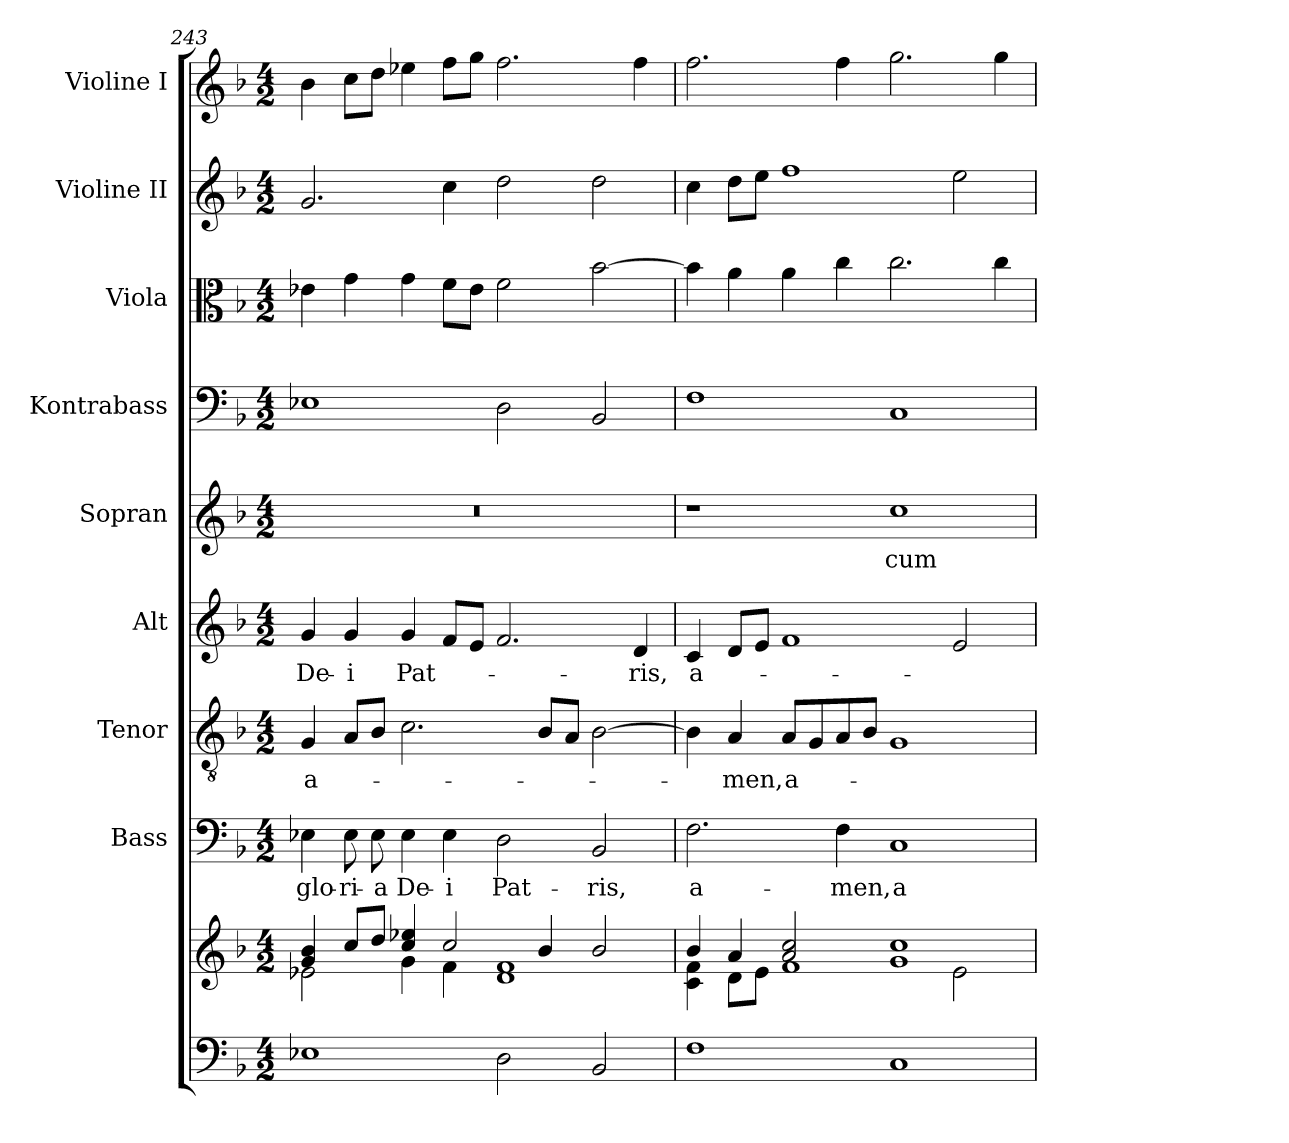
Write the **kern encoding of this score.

**kern	**kern	**kern	**text	**kern	**text	**kern	**text	**kern	**text	**kern	**kern	**kern	**kern
*part9	*part9	*part8	*part8	*part7	*part7	*part6	*part6	*part5	*part5	*part4	*part3	*part2	*part1
*staff10	*staff9	*staff8	*staff8	*staff7	*staff7	*staff6	*staff6	*staff5	*staff5	*staff4	*staff3	*staff2	*staff1
*	*	*I"Bass	*	*I"Tenor	*	*I"Alt	*	*I"Sopran	*	*I"Kontrabass	*I"Viola	*I"Violine II	*I"Violine I
*	*	*I'B.	*	*I'T.	*	*I'A.	*	*I'S.	*	*I'Kb.	*I'Vla.	*I'Vl. II	*I'Vl. I
*clefF4	*clefG2	*clefF4	*	*clefGv2	*	*clefG2	*	*clefG2	*	*clefF4	*clefC3	*clefG2	*clefG2
*	*	*	*	*	*	*	*	*	*	*ITrd7c12	*	*	*
*k[b-]	*k[b-]	*k[b-]	*	*k[b-]	*	*k[b-]	*	*k[b-]	*	*k[b-]	*k[b-]	*k[b-]	*k[b-]
*F:	*F:	*F:	*	*F:	*	*F:	*	*F:	*	*F:	*F:	*F:	*F:
*M4/2	*M4/2	*M4/2	*	*M4/2	*	*M4/2	*	*M4/2	*	*M4/2	*M4/2	*M4/2	*M4/2
=243	=243	=243	=243	=243	=243	=243	=243	=243	=243	=243	=243	=243	=243
*	*^	*	*	*	*	*	*	*	*	*	*	*	*
!	!	!	!	!LO:LY:b	!	!LO:LY:b	!	!LO:LY:b	!	!	!	!	!	!
1E-X	4g/ 4b-/	2e-X\	4E-X\	glo-	4G/	a-	4g/	De-	0r	.	1EE-X	4e-X\	2.g/	4b-\
!	!	!	!	!LO:LY:b	!	!	!	!LO:LY:b	!	!	!	!	!	!
.	8cc/L	.	8E-\	-ri-	8A/L	.	4g/	-i	.	.	.	4g\	.	8cc\L
!	!	!	!	!LO:LY:b	!	!	!	!	!	!	!	!	!	!
.	8dd/J	.	8E-\	-a	8B-/J	.	.	.	.	.	.	.	.	8dd\J
!	!	!	!	!LO:LY:b	!	!	!	!LO:LY:b	!	!	!	!	!	!
.	4cc/ 4ee-X/	4g\	4E-\	De-	2.c\	.	4g/	Pat-	.	.	.	4g\	.	4ee-X\
!	!	!	!	!LO:LY:b	!	!	!	!	!	!	!	!	!	!
.	2cc/	4f\	4E-\	-i	.	.	8f/L	.	.	.	.	8f\L	4cc\	8ff\L
.	.	.	.	.	.	.	8e/J	.	.	.	.	8e-\J	.	8gg\J
!	!	!	!	!LO:LY:b	!	!	!	!	!	!	!	!	!	!
2D\	.	1d 1f	2D\	Pat-	.	.	2.f/	.	.	.	2DD\	2f\	2dd\	2.ff\
.	4b-/	.	.	.	8B-/L	.	.	.	.	.	.	.	.	.
.	.	.	.	.	8A/J	.	.	.	.	.	.	.	.	.
!	!	!	!	!LO:LY:b	!	!	!	!	!	!	!	!	!	!
2BB-/	2b-/	.	2BB-/	-ris,	[2B-\	.	.	.	.	.	2BBB-/	[2b-\	2dd\	.
!	!	!	!	!	!	!	!	!LO:LY:b	!	!	!	!	!	!
.	.	.	.	.	.	.	4d/	-ris,	.	.	.	.	.	4ff\
=244	=244	=244	=244	=244	=244	=244	=244	=244	=244	=244	=244	=244	=244	=244
!	!	!	!	!LO:LY:b	!	!	!	!LO:LY:b	!	!	!	!	!	!
1F	4b-/	4c\ 4f\	2.F\	a-	4B-\]	.	4c/	a-	1r	.	1FF	4b-\]	4cc\	2.ff\
!	!	!	!	!	!	!LO:LY:b	!	!	!	!	!	!	!	!
.	4a/	8d\L	.	.	4A/	-men,	8d/L	.	.	.	.	4a\	8dd\L	.
.	.	8e\J	.	.	.	.	8e/J	.	.	.	.	.	8ee\J	.
!	!	!	!	!	!	!LO:LY:b	!	!	!	!	!	!	!	!
.	2a/ 2cc/	1f	.	.	8A/L	a-	1f	.	.	.	.	4a\	1ff	.
.	.	.	.	.	8G/	.	.	.	.	.	.	.	.	.
!	!	!	!	!LO:LY:b	!	!	!	!	!	!	!	!	!	!
.	.	.	4F\	-men,	8A/	.	.	.	.	.	.	4cc\	.	4ff\
.	.	.	.	.	8B-/J	.	.	.	.	.	.	.	.	.
!	!	!	!	!LO:LY:b	!	!	!	!	!	!LO:LY:b	!	!	!	!
1C	1g 1cc	.	1C	a-	1G	.	.	.	1cc	cum	1CC	2.cc\	.	2.gg\
.	.	2e\	.	.	.	.	2e/	.	.	.	.	.	2ee\	.
.	.	.	.	.	.	.	.	.	.	.	.	4cc\	.	4gg\
*	*v	*v	*	*	*	*	*	*	*	*	*	*	*	*
=	=	=	=	=	=	=	=	=	=	=	=	=	=
*-	*-	*-	*-	*-	*-	*-	*-	*-	*-	*-	*-	*-	*-
